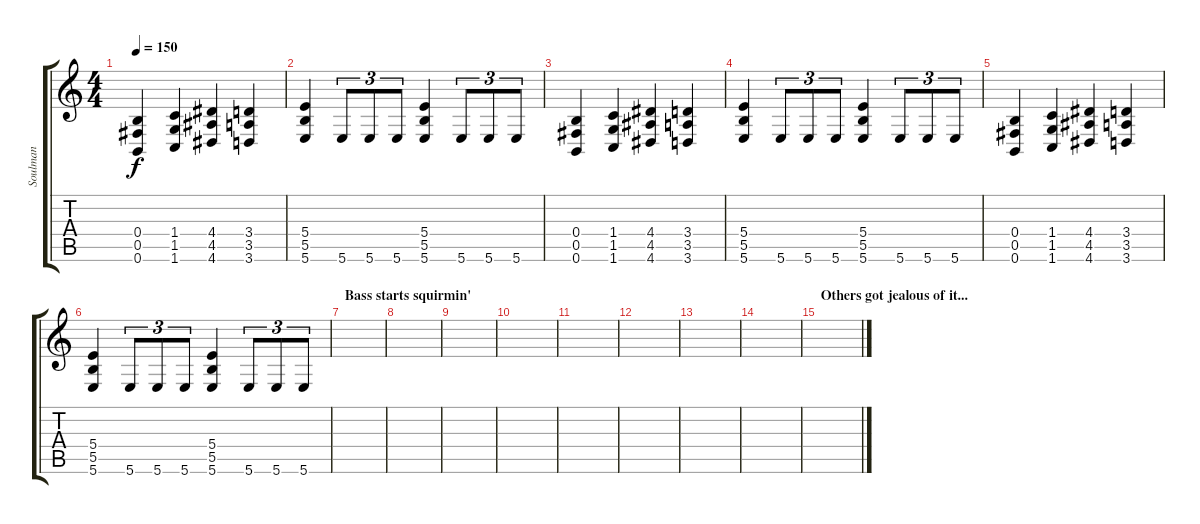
\track ("Soulman" "Soulman") {instrument distortionguitar}
\staff {score tabs}
\tuning (Db4 Ab3 E3 B2 Gb2 B1) {hide}
\ts (4 4)
\tempo 150
\clef g2
\ks c
(0.4 0.5 0.6).4{dy f} (1.4 1.5 1.6).4 (4.4 4.5 4.6).4 (3.4 3.5 3.6).4 |
(5.4 5.5 5.6).4 5.6.8{tu (3 2)} 5.6.8{tu (3 2)} 5.6.8{tu (3 2)} (5.4 5.5 5.6).4 5.6.8{tu (3 2)} 5.6.8{tu (3 2)} 5.6.8{tu (3 2)} |
(0.4 0.5 0.6).4 (1.4 1.5 1.6).4 (4.4 4.5 4.6).4 (3.4 3.5 3.6).4 |
(5.4 5.5 5.6).4 5.6.8{tu (3 2)} 5.6.8{tu (3 2)} 5.6.8{tu (3 2)} (5.4 5.5 5.6).4 5.6.8{tu (3 2)} 5.6.8{tu (3 2)} 5.6.8{tu (3 2)} |
(0.4 0.5 0.6).4 (1.4 1.5 1.6).4 (4.4 4.5 4.6).4 (3.4 3.5 3.6).4 |
(5.4 5.5 5.6).4 5.6.8{tu (3 2)} 5.6.8{tu (3 2)} 5.6.8{tu (3 2)} (5.4 5.5 5.6).4 5.6.8{tu (3 2)} 5.6.8{tu (3 2)} 5.6.8{tu (3 2)} |
\section ("" "Bass starts squirmin'")
|
|
|
|
|
|
|
|
\section ("" "Others got jealous of it...")
